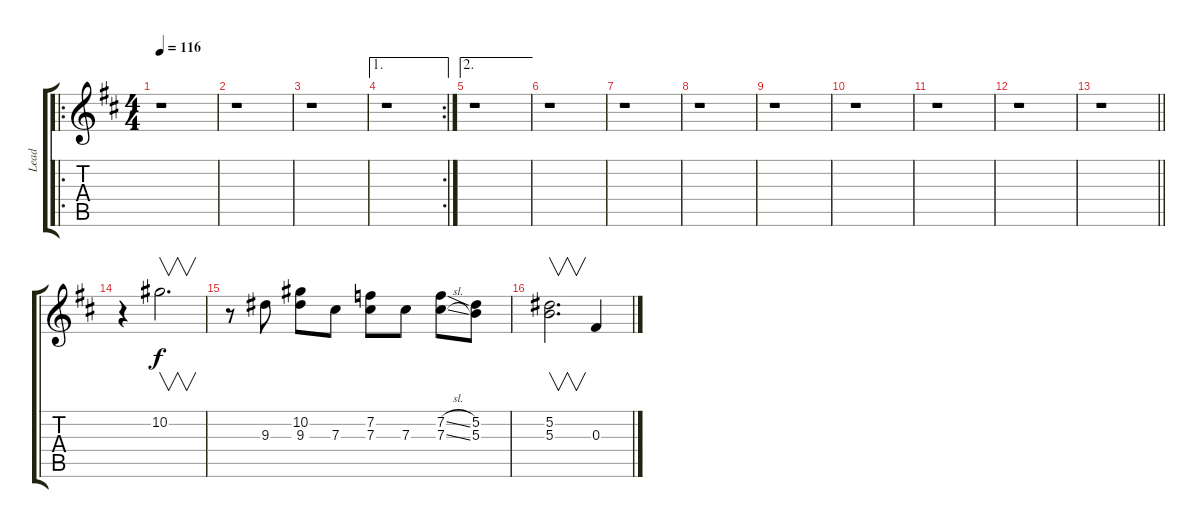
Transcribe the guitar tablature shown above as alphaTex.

\track ("Lead" "Lead") {instrument distortionguitar}
\staff {score tabs}
\tuning (Eb4 Bb3 Gb3 Db3 Ab2 Db2) {hide}
\ro
\ts (4 4)
\tempo 116
\clef g2
\ks d
r.1{dy f instrument distortionguitar} |
r.1 |
r.1 |
\ae 1
\rc 2
r.1 |
\ae 2
r.1 |
r.1 |
r.1 |
r.1 |
r.1 |
r.1 |
r.1 |
r.1 |
\barLineRight lightlight
r.1 |
r.4 10.2.2{v d} |
r.8 9.3.8 (10.2 9.3).8 7.3.8 (7.2 7.3).8 7.3.8 (7.2{sl} 7.3{sl}).8 (5.2 5.3).8 |
(5.2 5.3).2{v d} 0.3.4
